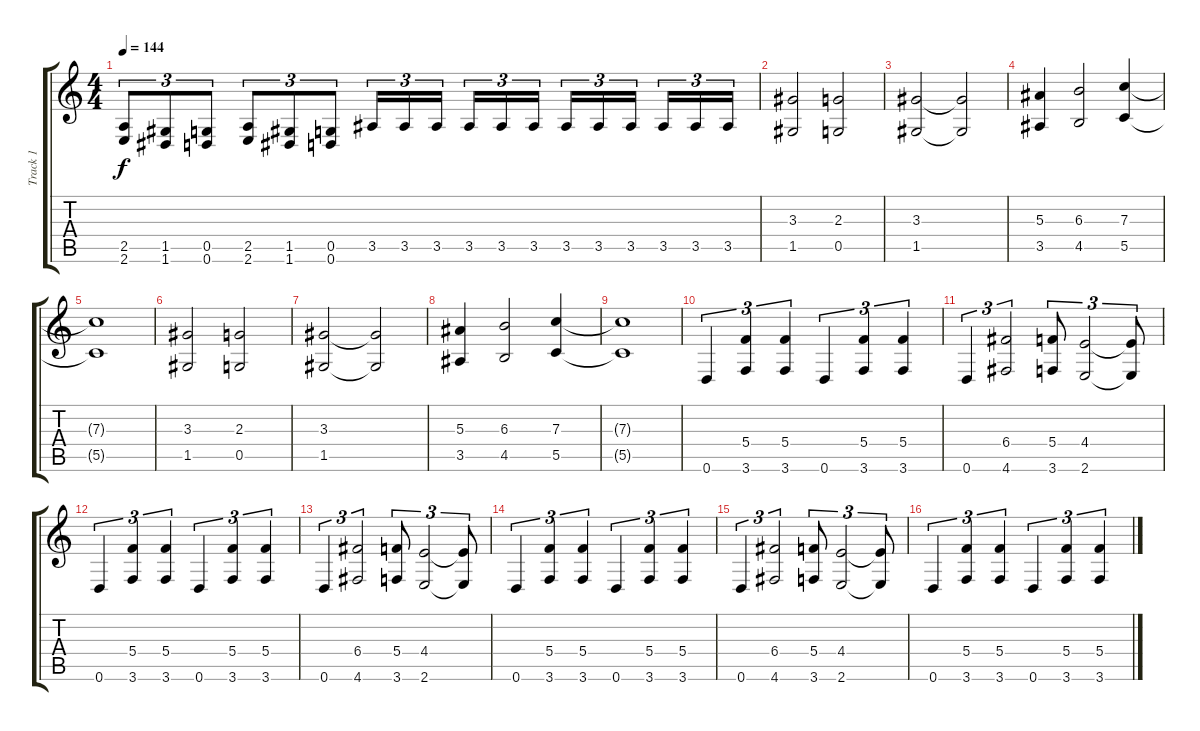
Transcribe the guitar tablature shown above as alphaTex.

\track ("Track 1" "Track 1") {instrument distortionguitar}
\staff {score tabs}
\tuning (D4 A3 F3 C3 G2 D2) {hide}
\ts (4 4)
\tempo 144
\clef g2
\ks c
(2.5 2.6).8{tu (3 2) dy f} (1.5 1.6).8{tu (3 2)} (0.5 0.6).8{tu (3 2)} (2.5 2.6).8{tu (3 2)} (1.5 1.6).8{tu (3 2)} (0.5 0.6).8{tu (3 2)} 3.5.16{tu (3 2)} 3.5.16{tu (3 2)} 3.5.16{tu (3 2) beam splitsecondary} 3.5.16{tu (3 2)} 3.5.16{tu (3 2)} 3.5.16{tu (3 2)} 3.5.16{tu (3 2)} 3.5.16{tu (3 2)} 3.5.16{tu (3 2) beam splitsecondary} 3.5.16{tu (3 2)} 3.5.16{tu (3 2)} 3.5.16{tu (3 2)} |
(3.3 1.5).2 (2.3 0.5).2 |
(3.3 1.5).2 (3.3{t} 1.5{t}).2 |
(5.3 3.5).4 (6.3 4.5).2 (7.3 5.5).4 |
(7.3{t} 5.5{t}).1 |
(3.3 1.5).2 (2.3 0.5).2 |
(3.3 1.5).2 (3.3{t} 1.5{t}).2 |
(5.3 3.5).4 (6.3 4.5).2 (7.3 5.5).4 |
(7.3{t} 5.5{t}).1 |
0.6.4{tu (3 2)} (5.4 3.6).4{tu (3 2)} (5.4 3.6).4{tu (3 2)} 0.6.4{tu (3 2)} (5.4 3.6).4{tu (3 2)} (5.4 3.6).4{tu (3 2)} |
0.6.4{tu (3 2)} (6.4 4.6).2{tu (3 2)} (5.4 3.6).8{tu (3 2)} (4.4 2.6).2{tu (3 2)} (4.4{t} 2.6{t}).8{tu (3 2)} |
0.6.4{tu (3 2)} (5.4 3.6).4{tu (3 2)} (5.4 3.6).4{tu (3 2)} 0.6.4{tu (3 2)} (5.4 3.6).4{tu (3 2)} (5.4 3.6).4{tu (3 2)} |
0.6.4{tu (3 2)} (6.4 4.6).2{tu (3 2)} (5.4 3.6).8{tu (3 2)} (4.4 2.6).2{tu (3 2)} (4.4{t} 2.6{t}).8{tu (3 2)} |
0.6.4{tu (3 2)} (5.4 3.6).4{tu (3 2)} (5.4 3.6).4{tu (3 2)} 0.6.4{tu (3 2)} (5.4 3.6).4{tu (3 2)} (5.4 3.6).4{tu (3 2)} |
0.6.4{tu (3 2)} (6.4 4.6).2{tu (3 2)} (5.4 3.6).8{tu (3 2)} (4.4 2.6).2{tu (3 2)} (4.4{t} 2.6{t}).8{tu (3 2)} |
0.6.4{tu (3 2)} (5.4 3.6).4{tu (3 2)} (5.4 3.6).4{tu (3 2)} 0.6.4{tu (3 2)} (5.4 3.6).4{tu (3 2)} (5.4 3.6).4{tu (3 2)}
